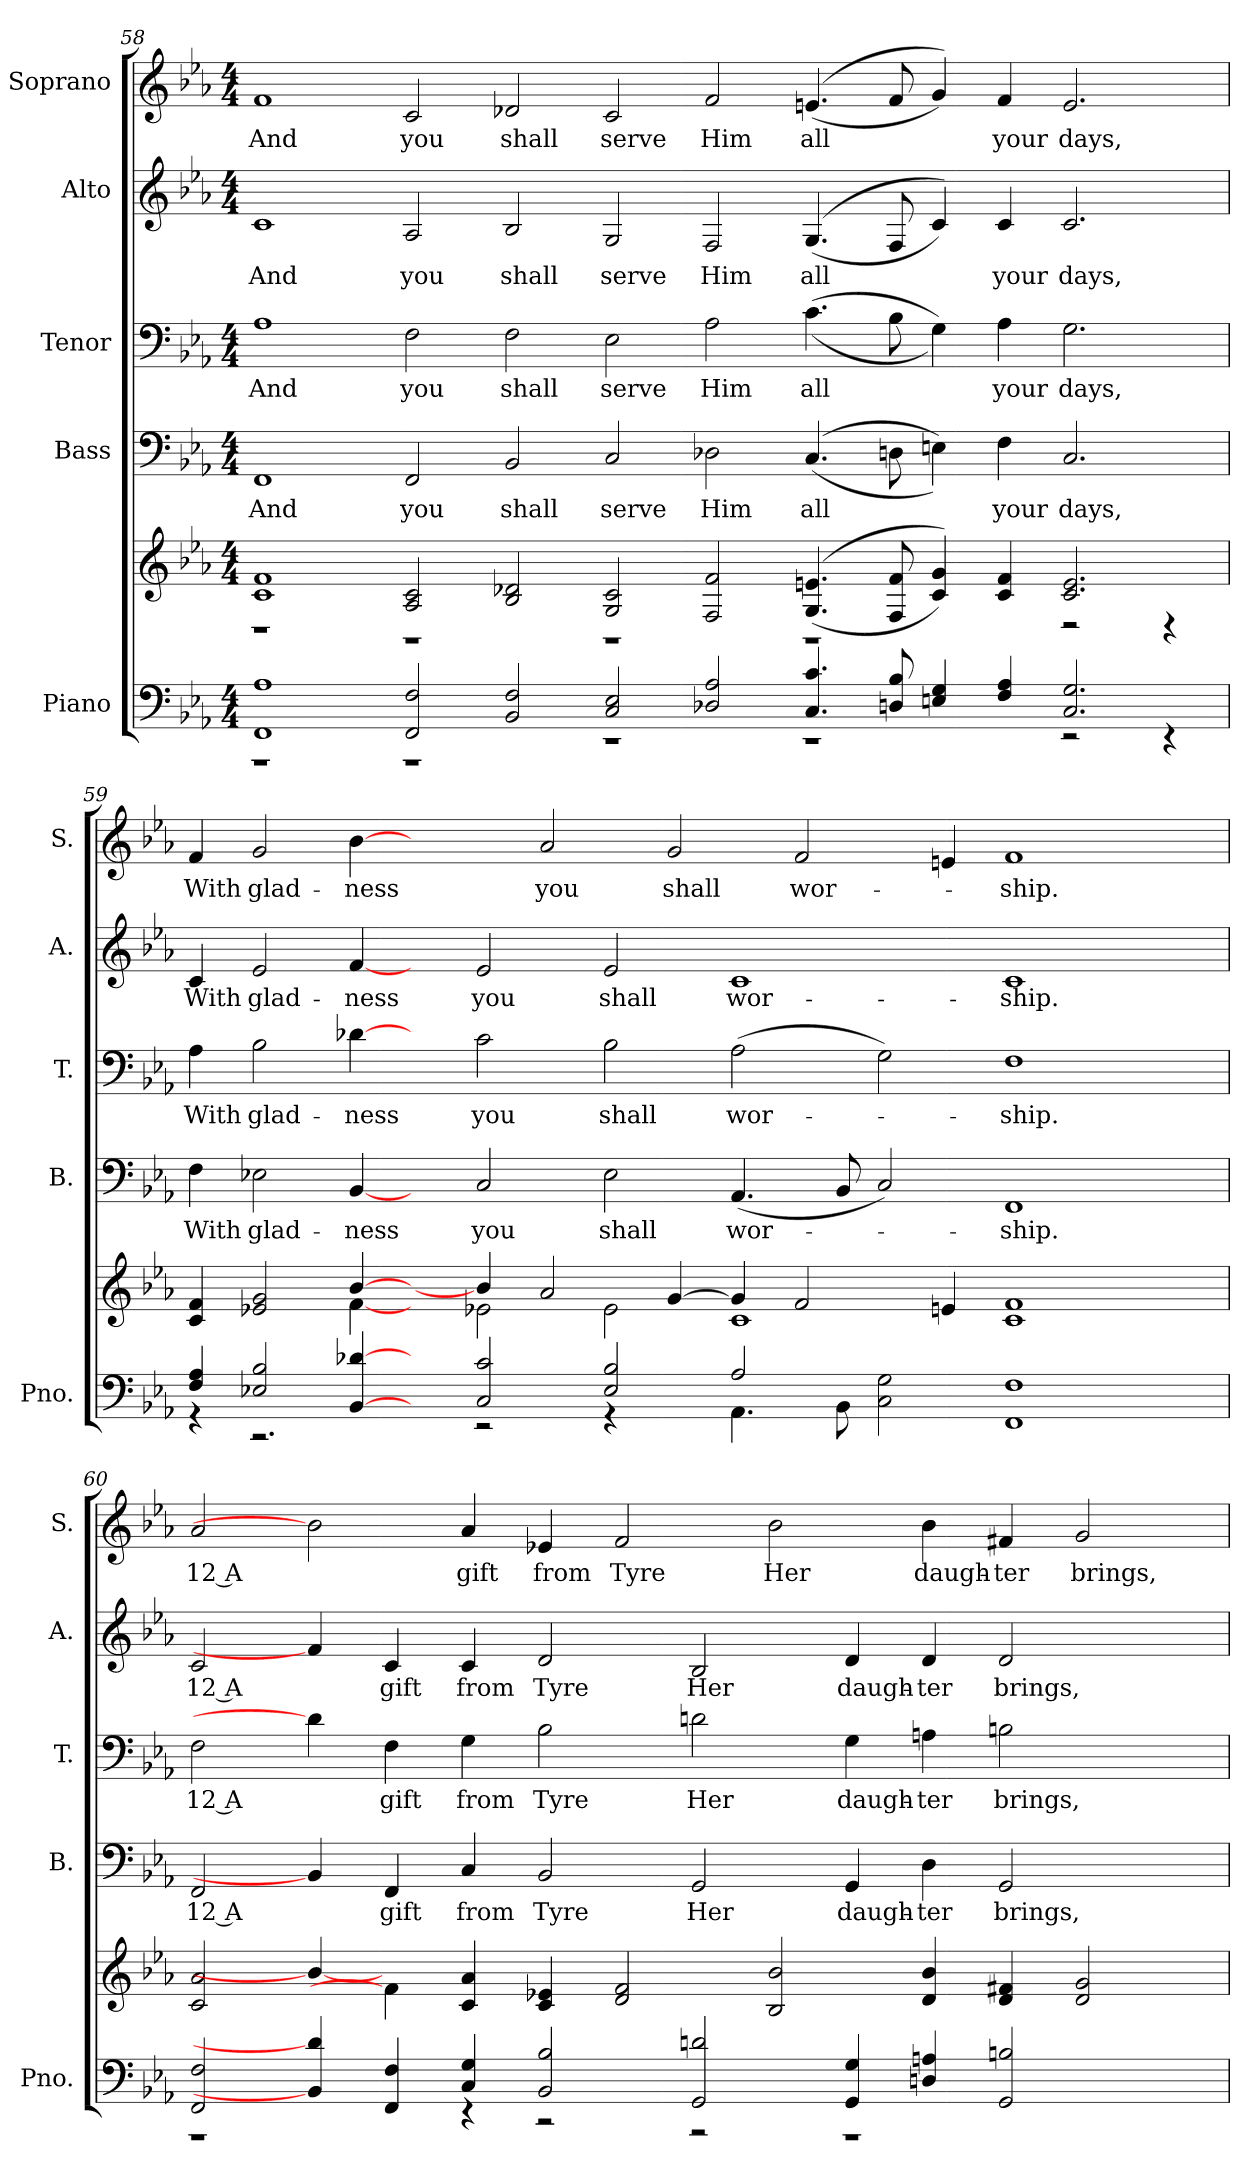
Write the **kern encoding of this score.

**kern	**kern	**kern	**text	**kern	**text	**kern	**text	**kern	**text
*part5	*part5	*part4	*part4	*part3	*part3	*part2	*part2	*part1	*part1
*staff6	*staff5	*staff4	*staff4	*staff3	*staff3	*staff2	*staff2	*staff1	*staff1
*I"Piano	*	*I"Bass	*	*I"Tenor	*	*I"Alto	*	*I"Soprano	*
*I'Pno.	*	*I'B.	*	*I'T.	*	*I'A.	*	*I'S.	*
*clefF4	*clefG2	*clefF4	*	*clefF4	*	*clefG2	*	*clefG2	*
*k[b-e-a-]	*k[b-e-a-]	*k[b-e-a-]	*	*k[b-e-a-]	*	*k[b-e-a-]	*	*k[b-e-a-]	*
*E-:	*E-:	*E-:	*	*E-:	*	*E-:	*	*E-:	*
*M4/4	*M4/4	*M4/4	*	*M4/4	*	*M4/4	*	*M4/4	*
=58	=58	=58	=58	=58	=58	=58	=58	=58	=58
*^	*^	*	*	*	*	*	*	*	*
!	!	!	!	!	!LO:LY:b:color=#000000	!	!	!	!	!	!
!	!	!	!	!	!	!	!LO:LY:b:color=#000000	!	!	!	!
!	!	!	!	!	!	!	!	!	!LO:LY:b:color=#000000	!	!
!	!	!	!	!	!	!	!	!	!	!	!LO:LY:b:color=#000000
1FFi 1A-i	1r	1ci 1fi	1r	1FFi	And	1A-i	And	1ci	And	1fi	And
!	!	!	!	!	!LO:LY:b:color=#000000	!	!	!	!	!	!
!	!	!	!	!	!	!	!LO:LY:b:color=#000000	!	!	!	!
!	!	!	!	!	!	!	!	!	!LO:LY:b:color=#000000	!	!
!	!	!	!	!	!	!	!	!	!	!	!LO:LY:b:color=#000000
2FFi/ 2Fi	1r	2A-i/ 2ci	1r	2FFi/	you	2Fi\	you	2A-i/	you	2ci/	you
!	!	!	!	!	!LO:LY:b:color=#000000	!	!	!	!	!	!
!	!	!	!	!	!	!	!LO:LY:b:color=#000000	!	!	!	!
!	!	!	!	!	!	!	!	!	!LO:LY:b:color=#000000	!	!
!	!	!	!	!	!	!	!	!	!	!	!LO:LY:b:color=#000000
2BB-i/ 2Fi	.	2B-i/ 2d-Xi	.	2BB-i/	shall	2Fi\	shall	2B-i/	shall	2d-Xi/	shall
!	!	!	!	!	!LO:LY:b:color=#000000	!	!	!	!	!	!
!	!	!	!	!	!	!	!LO:LY:b:color=#000000	!	!	!	!
!	!	!	!	!	!	!	!	!	!LO:LY:b:color=#000000	!	!
!	!	!	!	!	!	!	!	!	!	!	!LO:LY:b:color=#000000
2Ci/ 2E-i	1r	2Gi/ 2ci	1r	2Ci/	serve	2E-i\	serve	2Gi/	serve	2ci/	serve
!	!	!	!	!	!LO:LY:b:color=#000000	!	!	!	!	!	!
!	!	!	!	!	!	!	!LO:LY:b:color=#000000	!	!	!	!
!	!	!	!	!	!	!	!	!	!LO:LY:b:color=#000000	!	!
!	!	!	!	!	!	!	!	!	!	!	!LO:LY:b:color=#000000
2D-Xi/ 2A-i	.	2Fi/ 2fi	.	2D-Xi\	Him	2A-i\	Him	2Fi/	Him	2fi/	Him
!	!	!	!	!	!LO:LY:b:color=#000000	!	!	!	!	!	!
!	!	!	!	!	!	!	!LO:LY:b:color=#000000	!	!	!	!
!	!	!	!	!	!	!	!	!	!LO:LY:b:color=#000000	!	!
!	!	!	!	!	!	!	!	!	!	!	!LO:LY:b:color=#000000
4.Ci/ 4.ci	1r	((4.Gi/ 4.eni	1r	((4.Ci/	all	((4.ci\	all	((4.Gi/	all	((4.eni/	all
8Dni/ 8B-i	.	8Fi/ 8fi	.	8Dni\	.	8B-i\	.	8Fi/	.	8fi/	.
4Eni/ 4Gi	.	4ci/ 4gi))	.	4Eni\))	.	4Gi\))	.	4ci/))	.	4gi/))	.
!	!	!	!	!	!LO:LY:b:color=#000000	!	!	!	!	!	!
!	!	!	!	!	!	!	!LO:LY:b:color=#000000	!	!	!	!
!	!	!	!	!	!	!	!	!	!LO:LY:b:color=#000000	!	!
!	!	!	!	!	!	!	!	!	!	!	!LO:LY:b:color=#000000
4Fi/ 4A-i	.	4ci/ 4fi	.	4Fi\	your	4A-i\	your	4ci/	your	4fi/	your
!	!	!	!	!	!LO:LY:b:color=#000000	!	!	!	!	!	!
!	!	!	!	!	!	!	!LO:LY:b:color=#000000	!	!	!	!
!	!	!	!	!	!	!	!	!	!LO:LY:b:color=#000000	!	!
!	!	!	!	!	!	!	!	!	!	!	!LO:LY:b:color=#000000
2.Ci/ 2.Gi	2r	2.ci/ 2.ei	2r	2.Ci/	days,	2.Gi\	days,	2.ci/	days,	2.ei/	days,
.	4r	.	4r	.	.	.	.	.	.	.	.
=59	=59	=59	=59	=59	=59	=59	=59	=59	=59	=59	=59
!	!	!	!	!	!LO:LY:b:color=#000000	!	!	!	!	!	!
!	!	!	!	!	!	!	!LO:LY:b:color=#000000	!	!	!	!
!	!	!	!	!	!	!	!	!	!LO:LY:b:color=#000000	!	!
!	!	!	!	!	!	!	!	!	!	!	!LO:LY:b:color=#000000
4Fi/ 4A-i	4r	4ci/ 4fi	4ryy	4Fi\	With	4A-i\	With	4ci/	With	4fi/	With
!	!	!	!	!	!LO:LY:b:color=#000000	!	!	!	!	!	!
!	!	!	!	!	!	!	!LO:LY:b:color=#000000	!	!	!	!
!	!	!	!	!	!	!	!	!	!LO:LY:b:color=#000000	!	!
!	!	!	!	!	!	!	!	!	!	!	!LO:LY:b:color=#000000
2E-Xi/ 2B-i	2.r	2e-Xi/ 2gi	2ryy	2E-Xi\	glad-	2B-i\	glad-	2e-i/	glad-	2gi/	glad-
!	!	!	!	!	!LO:LY:b:color=#000000	!	!	!	!	!	!
!	!	!	!	!	!	!	!LO:LY:b:color=#000000	!	!	!	!
!	!	!	!	!	!	!	!	!	!LO:LY:b:color=#000000	!	!
!	!	!	!	!	!	!	!	!	!	!	!LO:LY:b:color=#000000
[4BB-i/ [4d-Xi	.	[>4b-i/	[4fi\	[4BB-i/	-ness	[4d-Xi\	-ness	[4fi/	-ness	[4b-i\	-ness
4ryy	4ryy	4ryy	4ryy	4ryy	.	4ryy	.	4ryy	.	2ryy	.
!	!	!	!	!	!LO:LY:b:color=#000000	!	!	!	!	!	!
!	!	!	!	!	!	!	!LO:LY:b:color=#000000	!	!	!	!
!	!	!	!	!	!	!	!	!	!LO:LY:b:color=#000000	!	!
2Ci/ 2ci	2r	4b-i/]	2e-Xi\	2Ci/	you	2ci\	you	2e-i/	you	.	.
!	!	!	!	!	!	!	!	!	!	!	!LO:LY:b:color=#000000
.	.	2a-i/	.	.	.	.	.	.	.	2a-i/	you
!	!	!	!	!	!LO:LY:b:color=#000000	!	!	!	!	!	!
!	!	!	!	!	!	!	!LO:LY:b:color=#000000	!	!	!	!
!	!	!	!	!	!	!	!	!	!LO:LY:b:color=#000000	!	!
2E-i/ 2B-i	4r	.	2e-i\	2E-i\	shall	2B-i\	shall	2e-i/	shall	.	.
!	!	!	!	!	!	!	!	!	!	!	!LO:LY:b:color=#000000
.	4ryy	[>4gi/	.	.	.	.	.	.	.	2gi/	shall
!	!	!	!	!	!LO:LY:b:color=#000000	!	!	!	!	!	!
!	!	!	!	!	!	!	!LO:LY:b:color=#000000	!	!	!	!
!	!	!	!	!	!	!	!	!	!LO:LY:b:color=#000000	!	!
2A-i/	4.AA-i\	4gi/]	1ci	(4.AA-i/	wor-	(2A-i\	wor-	1ci	wor-	.	.
!	!	!	!	!	!	!	!	!	!	!	!LO:LY:b:color=#000000
.	.	2fi/	.	.	.	.	.	.	.	2fi/	wor-
.	8BB-i\	.	.	8BB-i/	.	.	.	.	.	.	.
2Ci\ 2Gi	2ryy	.	.	2Ci/)	.	2Gi\)	.	.	.	.	.
.	.	(4eni/	.	.	.	.	.	.	.	4eni/	.
!	!	!	!	!	!LO:LY:b:color=#000000	!	!	!	!	!	!
!	!	!	!	!	!	!	!LO:LY:b:color=#000000	!	!	!	!
!	!	!	!	!	!	!	!	!	!LO:LY:b:color=#000000	!	!
!	!	!	!	!	!	!	!	!	!	!	!LO:LY:b:color=#000000
1FFi 1Fi	4ryy	1ci 1fi	4ryy	1FFi	-ship.	1Fi	-ship.	1ci	-ship.	1fi	-ship.
.	2ryy	.	2ryy	.	.	.	.	.	.	.	.
.	4ryy	.	4ryy	.	.	.	.	.	.	.	.
*	*	*v	*v	*	*	*	*	*	*	*	*
=60	=60	=60	=60	=60	=60	=60	=60	=60	=60	=60
*	*	*^	*	*	*	*	*	*	*	*
!	!	!	!	!	!LO:LY:b:color=#000000	!	!	!	!	!	!
*	*	*v	*v	*	*	*	*	*	*	*	*
*	*	*^	*	*	*	*	*	*	*	*
!	!	!	!	!	!	!	!LO:LY:b:color=#000000	!	!	!	!
*	*	*v	*v	*	*	*	*	*	*	*	*
*	*	*^	*	*	*	*	*	*	*	*
!	!	!	!	!	!	!	!	!	!LO:LY:b:color=#000000	!	!
*	*	*v	*v	*	*	*	*	*	*	*	*
*	*	*^	*	*	*	*	*	*	*	*
!	!	!	!	!	!	!	!	!	!	!	!LO:LY:b:color=#000000
*	*	*v	*v	*	*	*	*	*	*	*	*
2FFi/ 2Fi	1r	2ci/ 2a-i	2FFi/	12 A	2Fi\	12 A	2ci/	12 A	2a-i/	12 A
4BB-i/] 4d-i]	.	4b-i/_	4BB-i/]	.	4d-i\]	.	4fi/]	.	2b-i\]	.
!	!	!	!	!LO:LY:b:color=#000000	!	!	!	!	!	!
!	!	!	!	!	!	!LO:LY:b:color=#000000	!	!	!	!
!	!	!	!	!	!	!	!	!LO:LY:b:color=#000000	!	!
4FFi/ 4Fi	.	4fi\]	4FFi/	gift	4Fi\	gift	4ci/	gift	.	.
!	!	!	!	!LO:LY:b:color=#000000	!	!	!	!	!	!
!	!	!	!	!	!	!LO:LY:b:color=#000000	!	!	!	!
!	!	!	!	!	!	!	!	!LO:LY:b:color=#000000	!	!
!	!	!	!	!	!	!	!	!	!	!LO:LY:b:color=#000000
4Ci/ 4Gi	4r	4ci/ 4a-i	4Ci/	from	4Gi\	from	4ci/	from	4a-i/	gift
!	!	!	!	!LO:LY:b:color=#000000	!	!	!	!	!	!
!	!	!	!	!	!	!LO:LY:b:color=#000000	!	!	!	!
!	!	!	!	!	!	!	!	!LO:LY:b:color=#000000	!	!
!	!	!	!	!	!	!	!	!	!	!LO:LY:b:color=#000000
2BB-i/ 2B-i	2r	4ci/ 4e-Xi	2BB-i/	Tyre	2B-i\	Tyre	2di/	Tyre	4e-Xi/	from
!	!	!	!	!	!	!	!	!	!	!LO:LY:b:color=#000000
.	.	2di/ 2fi	.	.	.	.	.	.	2fi/	Tyre
!	!	!	!	!LO:LY:b:color=#000000	!	!	!	!	!	!
!	!	!	!	!	!	!LO:LY:b:color=#000000	!	!	!	!
!	!	!	!	!	!	!	!	!LO:LY:b:color=#000000	!	!
2GGi/ 2dni	2r	.	2GGi/	Her	2dni\	Her	2B-i/	Her	.	.
!	!	!	!	!	!	!	!	!	!	!LO:LY:b:color=#000000
.	.	2B-i/ 2b-i	.	.	.	.	.	.	2b-i\	Her
!	!	!	!	!LO:LY:b:color=#000000	!	!	!	!	!	!
!	!	!	!	!	!	!LO:LY:b:color=#000000	!	!	!	!
!	!	!	!	!	!	!	!	!LO:LY:b:color=#000000	!	!
4GGi/ 4Gi	1r	.	4GGi/	daugh-	4Gi\	daugh-	4di/	daugh-	.	.
!	!	!	!	!LO:LY:b:color=#000000	!	!	!	!	!	!
!	!	!	!	!	!	!LO:LY:b:color=#000000	!	!	!	!
!	!	!	!	!	!	!	!	!LO:LY:b:color=#000000	!	!
!	!	!	!	!	!	!	!	!	!	!LO:LY:b:color=#000000
4Dni/ 4Ani	.	4di/ 4b-i	4Di\	-ter	4Ani\	-ter	4di/	-ter	4b-i\	daugh-
!	!	!	!	!LO:LY:b:color=#000000	!	!	!	!	!	!
!	!	!	!	!	!	!LO:LY:b:color=#000000	!	!	!	!
!	!	!	!	!	!	!	!	!LO:LY:b:color=#000000	!	!
!	!	!	!	!	!	!	!	!	!	!LO:LY:b:color=#000000
2GGi/ 2Bni	.	4di/ 4f#Xi	2GGi/	brings,	2Bni\	brings,	2di/	brings,	4f#Xi/	-ter
!	!	!	!	!	!	!	!	!	!	!LO:LY:b:color=#000000
.	.	2di/ 2gi	.	.	.	.	.	.	2gi/	brings,
4ryy	4ryy	.	4ryy	.	4ryy	.	4ryy	.	.	.
*v	*v	*	*	*	*	*	*	*	*	*
=	=	=	=	=	=	=	=	=	=
*-	*-	*-	*-	*-	*-	*-	*-	*-	*-
